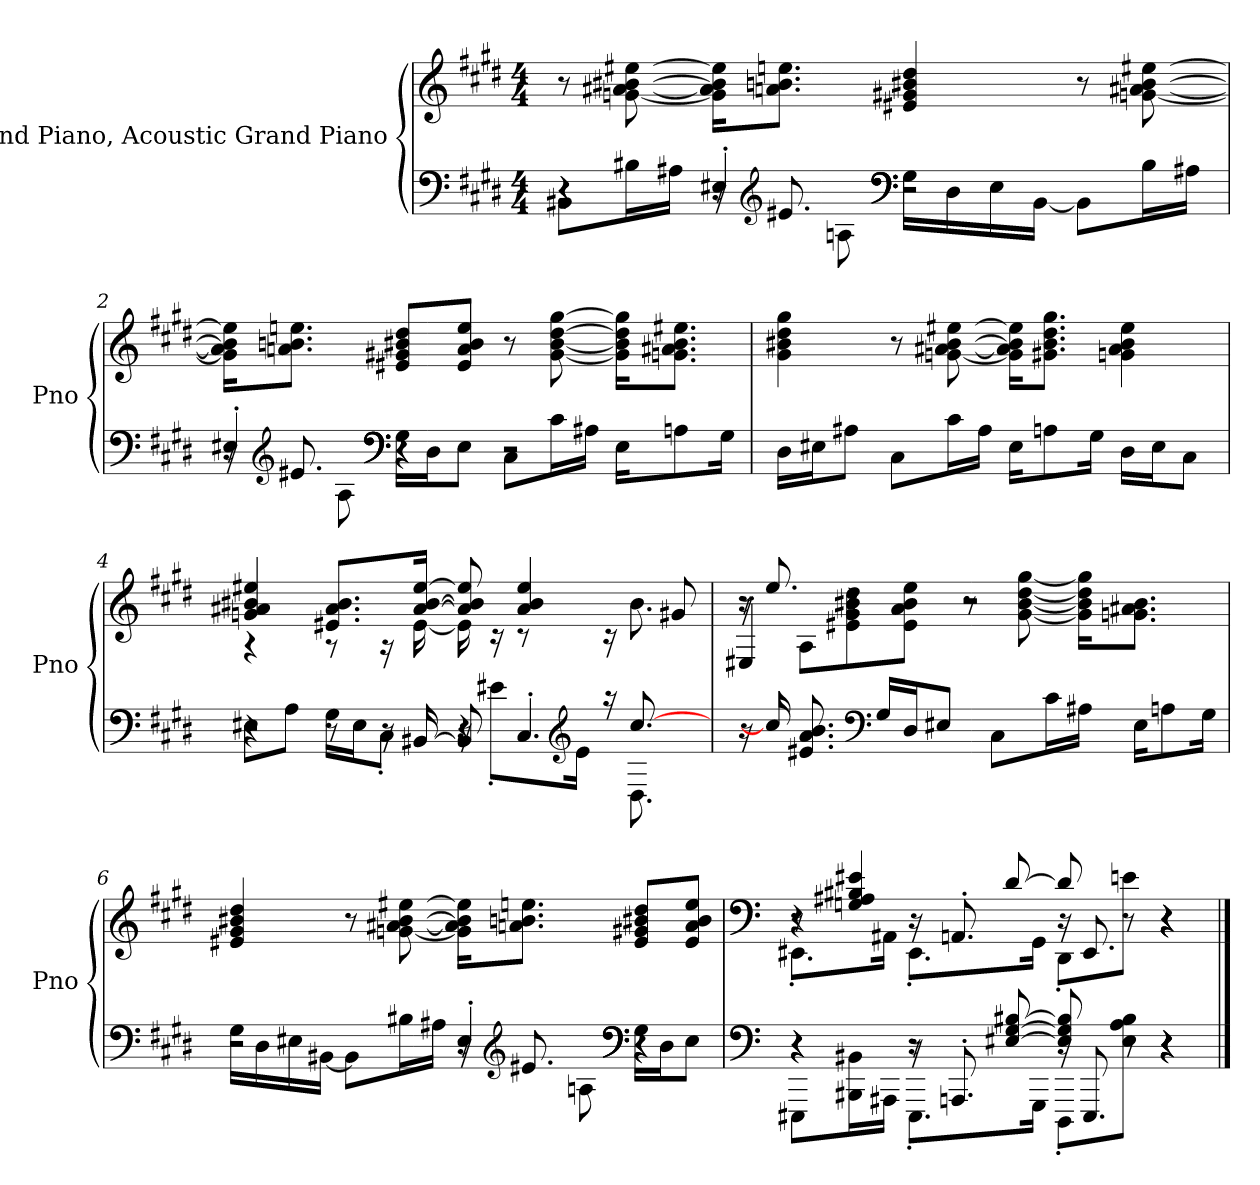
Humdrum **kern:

**kern	**kern
*part1	*part1
*staff2	*staff1
*I"Grand Piano, Acoustic Grand Piano	*
*I'Pno	*
*clefF4	*clefG2
*k[f#c#g#d#]	*k[f#c#g#d#]
*M4/4	*M4/4
*MM120	*MM120
=1	=1
*^	*
*	*^	*
4r	8BB#Xi\L	4r	8r
.	16B#Xi\L	.	[8gni\ [8a#Xi\ [8b#Xi\ [8ee#Xi\
.	16A#Xi\JJ	.	.
16r	8r	4E#X'i/	16g\] 16a#\] 16b#\] 16ee#\]KL
*clefG2	*	*	*
8.e#Xi/	.	.	8.ani\ 8.bni\ 8.eeni\J
.	8Ani\	.	.
*clefF4	*	*	*
2r	16G#i\LL	2r	4e#Xi/ 4g#Xi/ 4b#Xi/ 4dd#i/
.	16D#i\	.	.
.	16E#i\	.	.
.	[16BB#i\JJ	.	.
.	8BB#\L]	.	8r
.	16B#i\L	.	[8gni\ [8a#Xi\ [8b#i\ [8ee#Xi\
.	16A#Xi\JJ	.	.
!!LO:LB:g=z
=2	=2	=2	=2
16r	8r	4E#X'i/	16g\] 16a#\] 16b#\] 16ee#\]KL
*clefG2	*	*	*
8.e#Xi/	.	.	8.ani\ 8.bni\ 8.eeni\J
.	8Ai\	.	.
*clefF4	*	*	*
4r	16G#i\LL	4r	8e#Xi/ 8g#Xi/ 8b#Xi/ 8dd#i/L
.	16D#i\J	.	.
.	8E#i\J	.	8e#i/ 8ai/ 8b#i/ 8eei/J
2r	8C#i\L	2r	8r
.	16c#i\L	.	[8g#i\ [8b#i\ [8dd#i\ [8gg#i\
.	16A#Xi\JJ	.	.
.	16E#i\KL	.	16g#\] 16b#\] 16dd#\] 16gg#\]KL
.	8Ani\	.	8.gni\ 8.a#Xi\ 8.b#i\ 8.ee#Xi\J
.	16G#i\Jk	.	.
*v	*v	*v	*
=3	=3
16D#i\LL	4g#i\ 4b#Xi\ 4dd#i\ 4gg#i\
16E#Xi\J	.
8A#Xi\J	.
8C#i\L	8r
16c#i\L	[8gni\ [8a#Xi\ [8b#i\ [8ee#Xi\
16A#i\JJ	.
16E#i\KL	16g\] 16a#\] 16b#\] 16ee#\]KL
8Ani\	8.g#Xi\ 8.b#i\ 8.dd#i\ 8.gg#i\J
16G#i\Jk	.
16D#i\LL	4gni\ 4a#i\ 4b#i\ 4ee#i\
16E#i\J	.
8C#i\J	.
!!LO:LB:g=z
=4	=4
*^	*^
*	*^	*	*^
2r	8E#Xj\L	4r	4gnj/ 4a#Xj/ 4b#Xj/ 4ee#Xj/	4r	2ryy
.	8Aj\J	.	.	.	.
.	16G#j\LL	8r	8.e#Xj/ 8.a#j/ 8.b#j/L	8r	.
.	16E#j\J	.	.	.	.
.	8C#'j\J	16r	.	16r	.
.	.	[16BB#Xj/	[16a#j/ [16b#j/ [16ee#j/Jk	[16e#j\	.
4r	16r	8BB#/]	8a#/] 8b#/] 8ee#/]	16e#\]	8.ryy
.	8e#X'j\L	.	.	16r	.
.	.	4.C#'j/	4a#j/ 4b#j/ 4ee#j/	8r	.
*clefG2	*	*	*	*	*
.	16e#j\Jk	.	.	.	16ryy
16ryy	16r	.	.	16r	4ryy
[8.cc#j/	8.D#j\	.	.	8.b#j\	.
.	.	.	8g#Xj/	.	.
*v	*v	*v	*	*	*
=5	=5	=5	=5
16r	16r	8r	4E#X'i/
16cc#j/]	8.eei/	.	.
8.e#Xi/ 8.ai/ 8.bi/	.	8Ai\L	.
.	4r	8e#Xi\ 8g#i\ 8b#Xi\ 8dd#i\	4r
*clefF4	*	*	*
16G#i/LL	.	.	.
16D#i/J	.	8e#i\ 8ai\ 8b#i\ 8eei\J	.
8E#Xi/J	.	.	.
.	2r	8r	2r
8C#i\L	.	.	.
.	.	[8g#i\ [8b#i\ [8dd#Z\ [8gg#Z\	.
16c#i\L	.	.	.
16A#Xi\JJ	.	16g#\] 16b#\] 16dd#\] 16gg#\]KL	.
16E#i\KL	.	8.gnZ\ 8.a#XZ\ 8.b#i\J	.
8AnZ\	.	.	.
16G#i\Jk	16ryy	16ryy	16ryy
*	*v	*v	*v
!!LO:LB:g=z
=6	=6
*^	*
*	*^	*
2r	16G#i\LL	2r	4e#Xi/ 4g#i/ 4b#Xi/ 4dd#i/
.	16D#i\	.	.
.	16E#Xi\	.	.
.	[16BB#Xi\JJ	.	.
.	8BB#\L]	.	8r
.	16B#Xi\L	.	[8gni\ [8a#Xi\ [8b#i\ [8ee#Xi\
.	16A#Xi\JJ	.	.
16r	8r	4E#'i/	16g\] 16a#\] 16b#\] 16ee#\]KL
*clefG2	*	*	*
8.e#Xi/	.	.	8.ani\ 8.bni\ 8.eeni\J
.	8Ani\	.	.
*clefF4	*	*	*
4r	16G#i\LL	4r	8e#i/ 8g#Xi/ 8b#Xi/ 8dd#i/L
.	16D#i\J	.	.
.	8E#i\J	.	8e#i/ 8ai/ 8b#i/ 8eei/J
!!LO:LB:g=z
=7	=7	=7	=7
*clefF4	*	*	*clefF4
*	*	*	*^
*	*	*	*	*^
4r	8EEE#Xi\L	4r	8r	8.EE#X'i\L	4r
.	16BBB#Xi\ 16BB#Xi\L	.	4Gni/ 4A#Xi/ 4B#Xi/ 4e#Xi/	.	.
.	16AAA#Xi\JJ	.	.	16AA#Xi\Jk	.
8r	8.EEE#'i\L	16r	.	8.EE#'i\L	16r
.	.	8.AAAn'i/	.	.	8.AAn'i/
[8E#Xi/ [8G#i/ [8B#Xi/	.	.	[8d#i/	.	.
.	16GGG#i\Jk	.	.	16GG#i\Jk	.
8E#/] 8G#/] 8B#/]	8DDD#'i\L	16r	8d#/]	8DD#'i\L	16r
.	.	8.EEE#i/	.	.	8.EE#i/
8r	8E#i\ 8Ai\ 8B#i\J	.	8r	8eni\J	.
4r	4r	4r	4r	4r	4r
*v	*v	*v	*	*	*
*	*v	*v	*v
==	==
*-	*-
